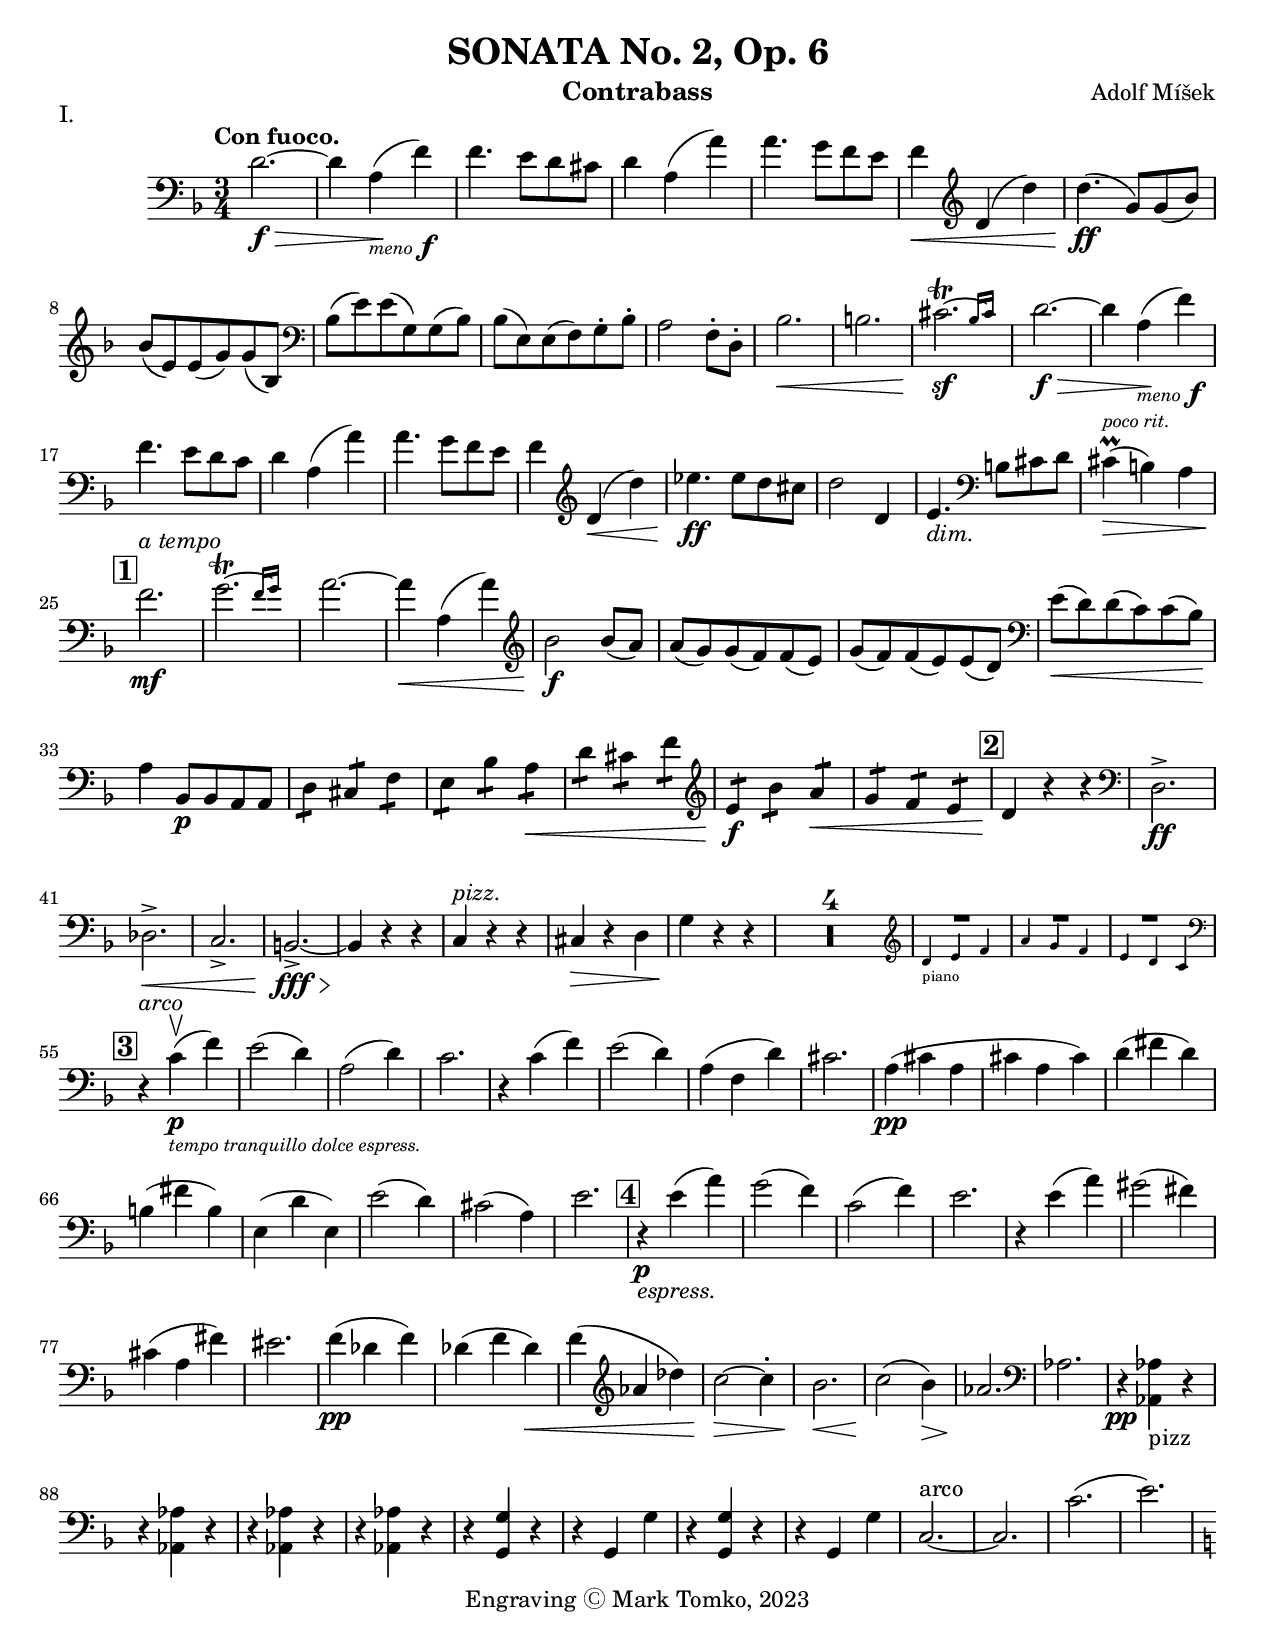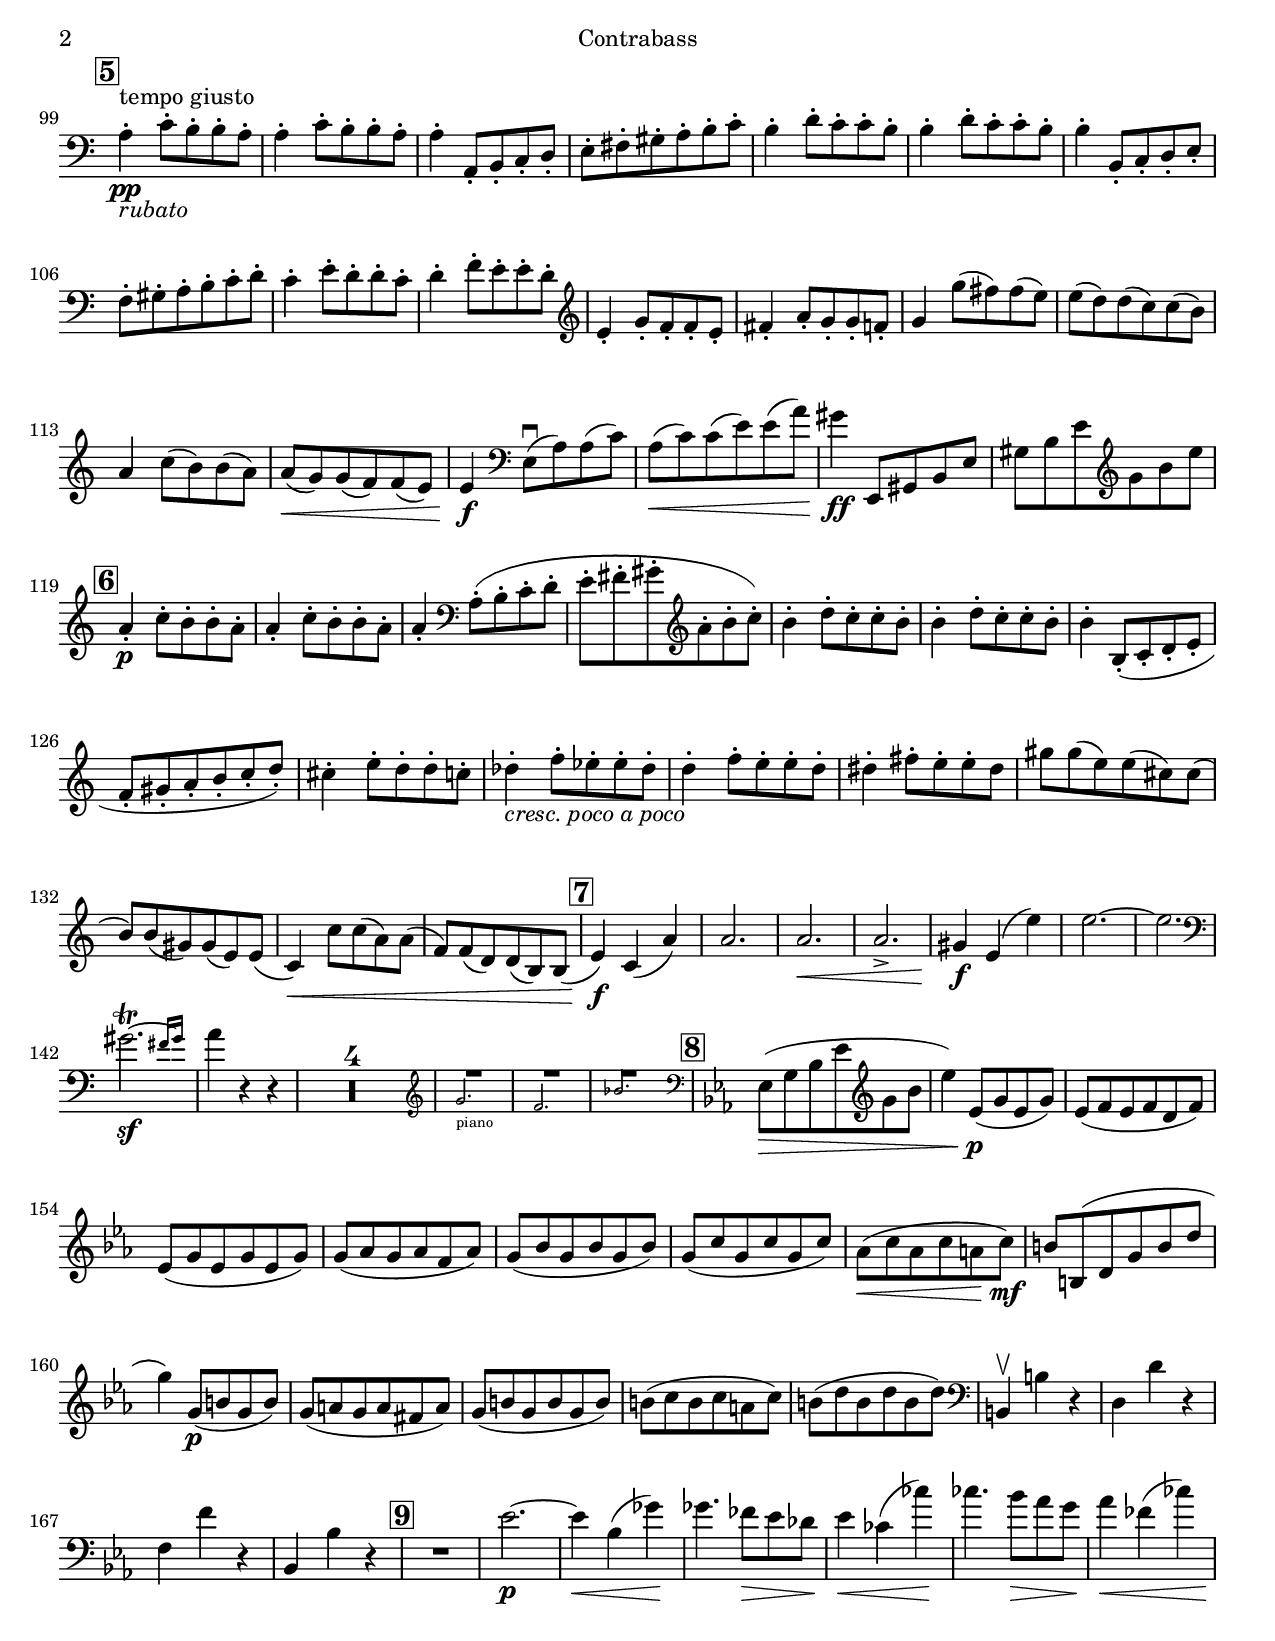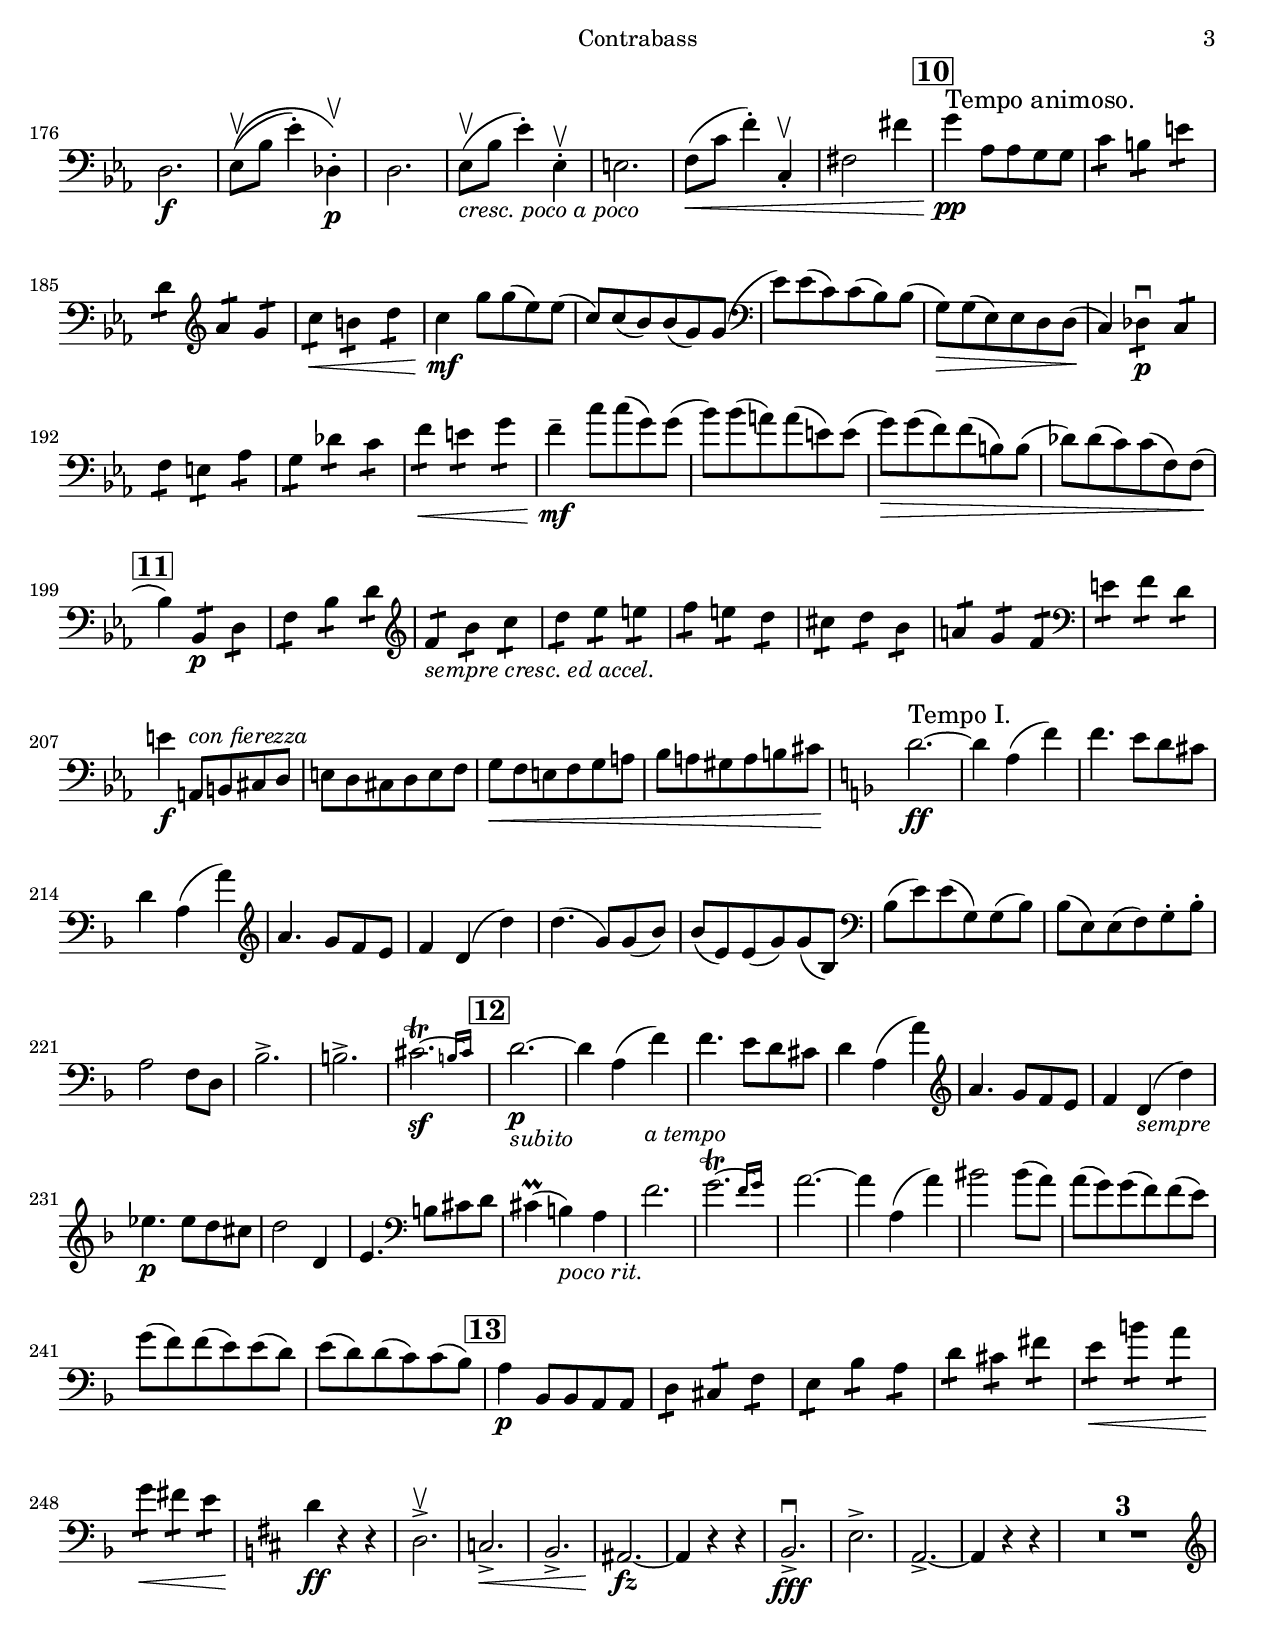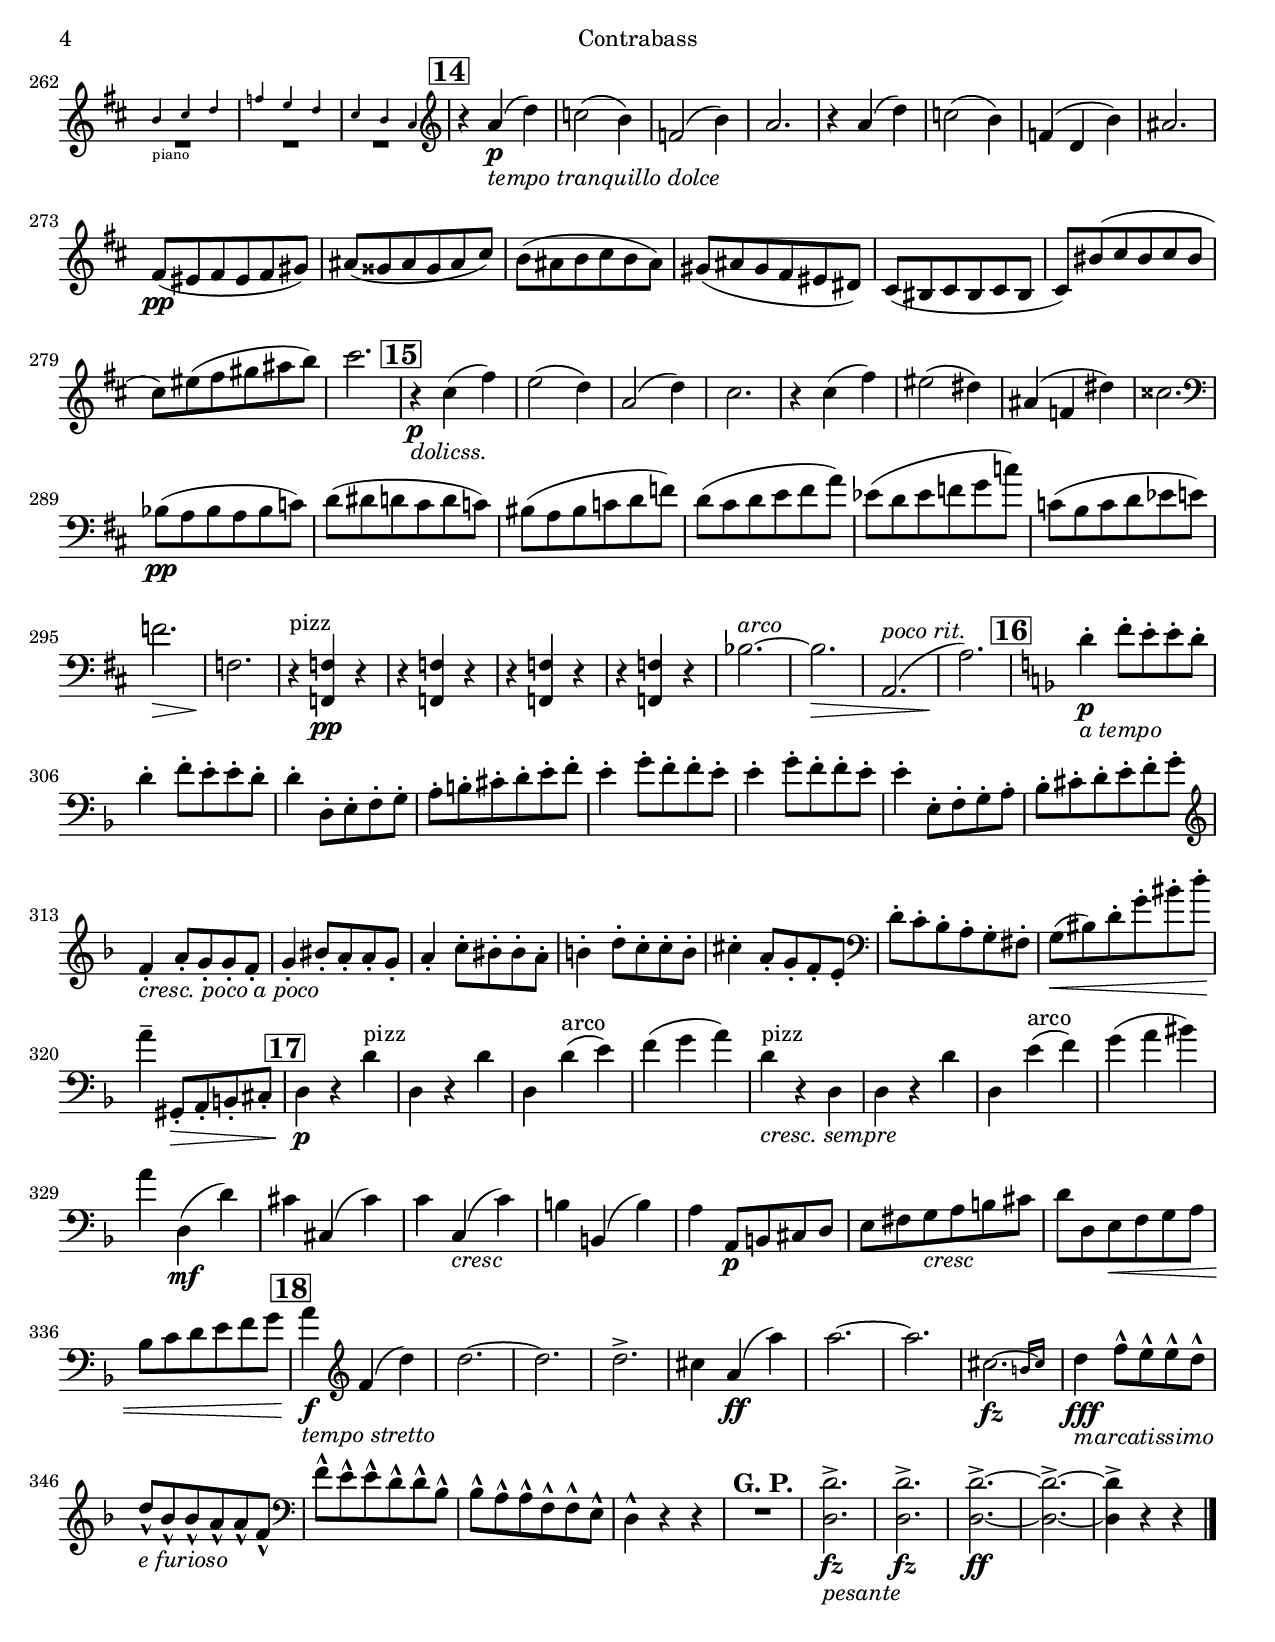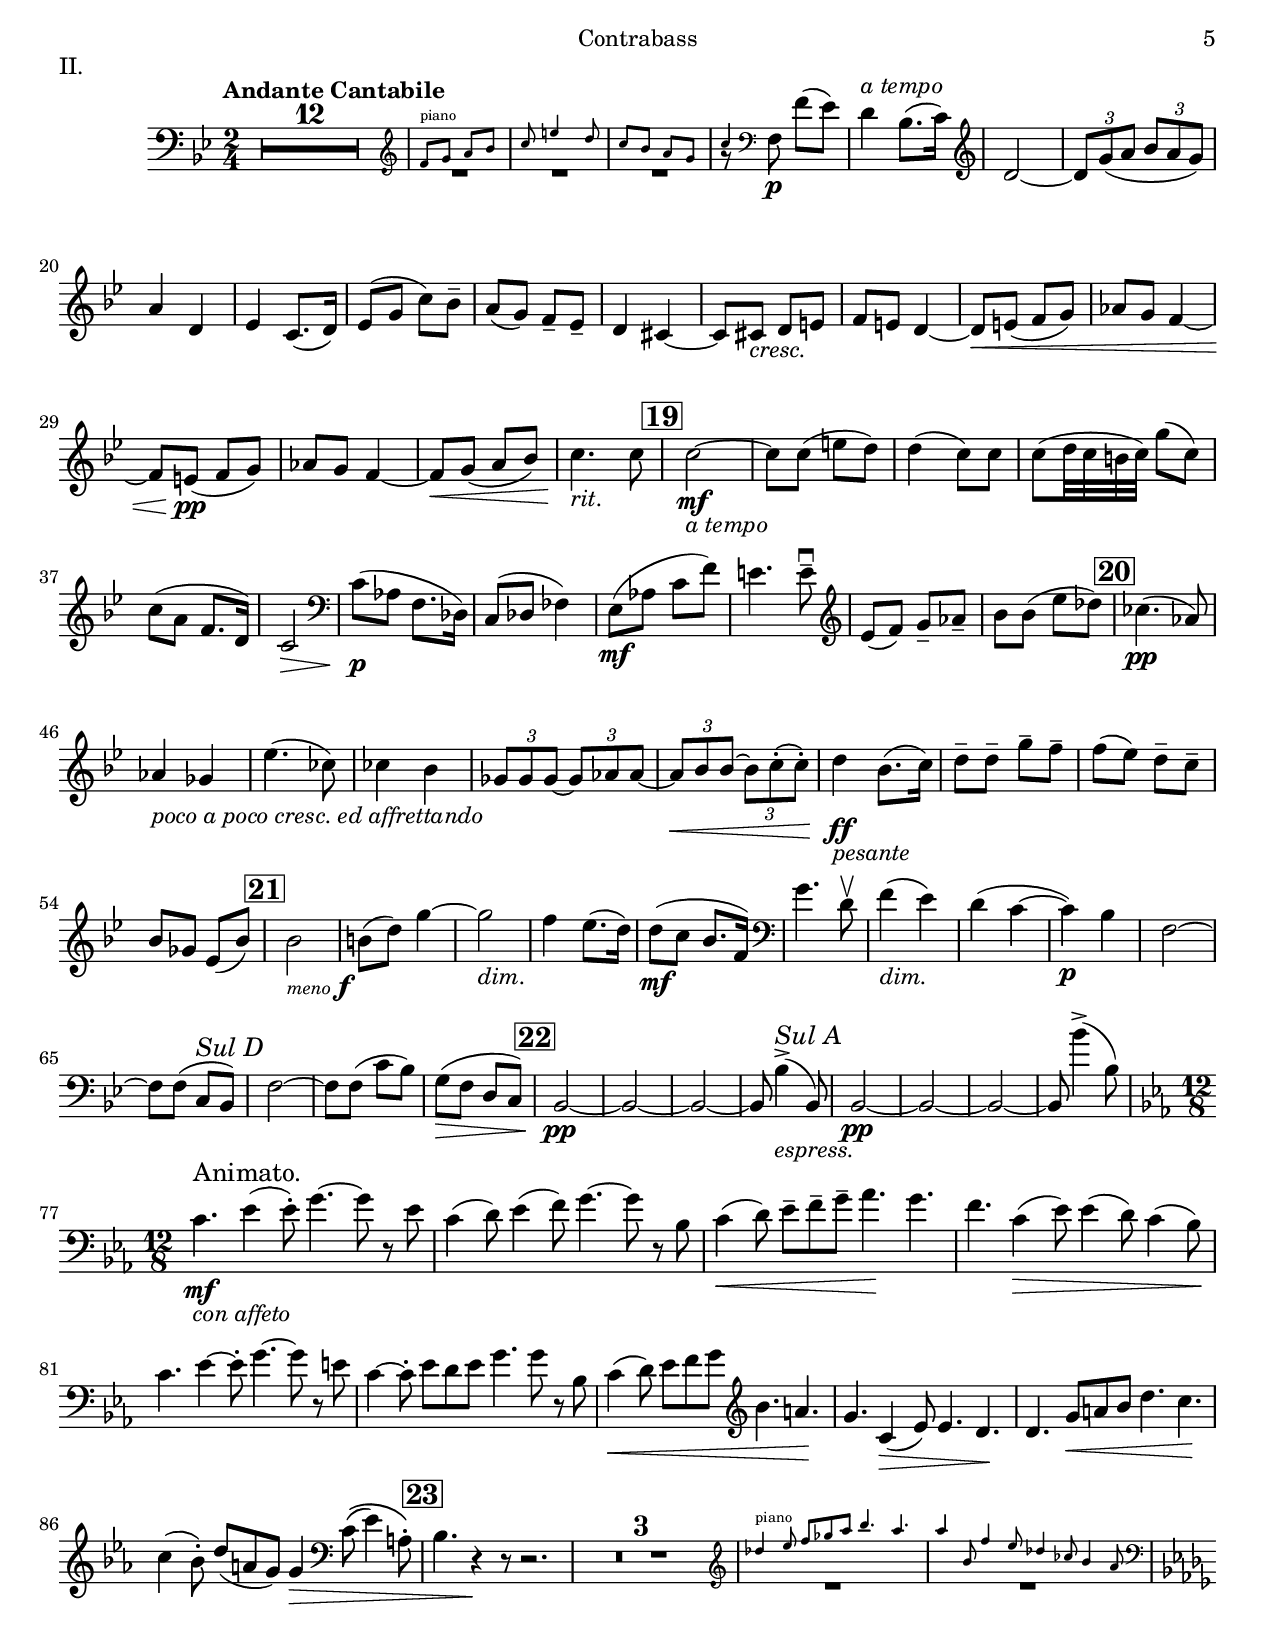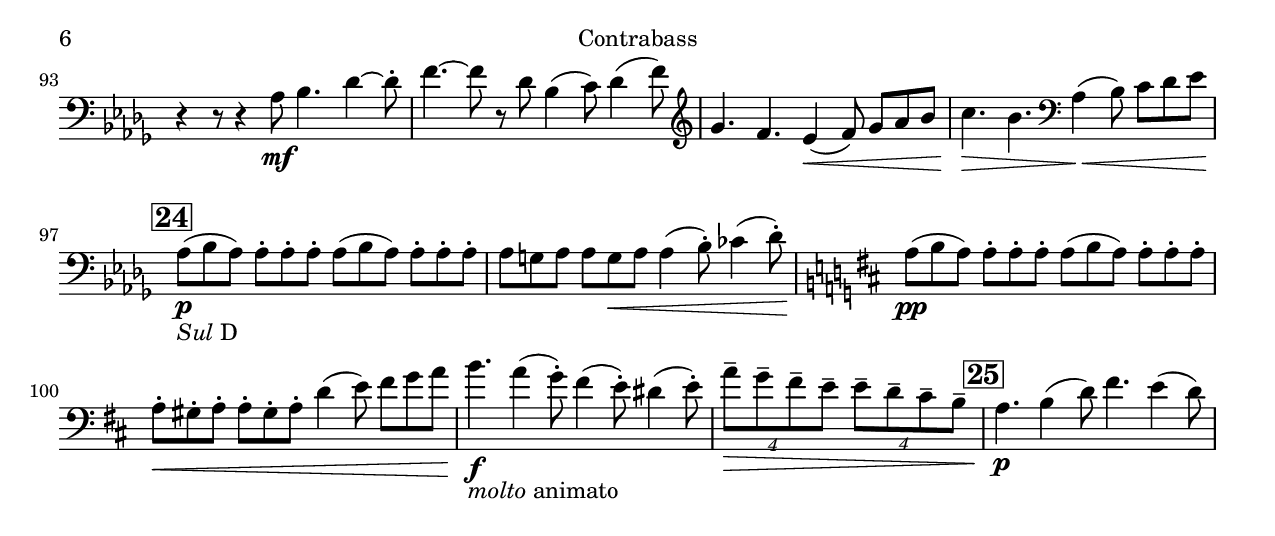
\version "2.24.3"

menoF = \markup { \tiny \italic meno \dynamic f }

\header {
  title = "SONATA No. 2, Op. 6"
  composer = "Adolf Míšek"
  instrument = "Contrabass"
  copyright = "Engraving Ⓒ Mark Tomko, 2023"
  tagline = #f
}

\paper {
  #(set-paper-size "letter")
}

\book {
  \score {
    \header {
      piece = "I."
    }
    \new Staff {
      \new Voice {
        \relative {
          \set Score.rehearsalMarkFormatter = #format-mark-box-numbers
          \clef bass
          \time 3/4
          \key d \minor
          \tempo "Con fuoco."

          | d'2.~ \f\>
          | d4 a4_\menoF\! (f'4)
          | f4. e8 d8 cis8
          | d4 a4 (a'4)
          | a4. g8 f8 e8
          | f4\< \clef treble d4 (d'4)
          | d4.\ff (g,8) g8 (bes8) \break
          | bes8 (e,8) e8 (g8) g8 (bes,8)
          | \clef bass bes8 (e8) e8 (g,8) g8 (bes8)
          | bes8 (e,8) e8 (f8) g8-. bes8-.
          | a2 f8-. d8-.
          | bes'2.\<
          | b2.
          | \afterGrace cis2.~\trill\sf{ bes16 [cis] }
          | d2.~\f\>
          | d4 a4_\menoF\! (f'4) \break
          | f4. e8 d8 c8
          | d4 a4 (a'4)
          | a4. g8 f8 e8
          | f4 \clef treble d4\< (d'4)
          | ees4.\ff ees8 d8 cis8
          | d2 d,4
          | e4._\markup {\italic dim. } \clef bass b8 cis8 d8
          | cis4^\markup{ \italic \tiny "poco rit." }\prall\> (b4) a4 \break
          | \mark \default f'2.\mf^\markup { \italic "a tempo" }
          | \afterGrace g2.~\trill { f16 [g] }
          | a2.~
          | a4\< a,4 (a'4)
          | \clef treble bes2\f bes8 (a8)
          | a8 (g8) g8 (f8) f8 (e8)
          | g8 (f8) f8 (e8) e8 (d8)
          | \clef bass e8\< (d8) d8 (c8) c8 (bes8)\! \break
          | a4 bes,8\p bes8 a8 a8
          | \repeat tremolo 2 d8 \repeat tremolo 2 cis8 \repeat tremolo 2 f8
          | \repeat tremolo 2 e8 \repeat tremolo 2 bes'8 \repeat tremolo 2 a8\<
          | \repeat tremolo 2 d8 \repeat tremolo 2 cis8 \repeat tremolo 2 f8
          | \clef treble \repeat tremolo 2 e8\f \repeat tremolo 2 bes'8 \repeat tremolo 2 a8\<
          | \repeat tremolo 2 g8 \repeat tremolo 2 f8 \repeat tremolo 2 e8
          | \mark \default d4\! r4 r4
          | \clef bass d,2.->\ff \break
          | des2.->\<
          | c2.->
          | b2.~->\fff\>
          | b4\! r4 r4
          | c4^\markup { \italic pizz. } r4 r4
          | cis4\> r4 d4
          | g4\! r4 r4
          | \compressMMRests{ R2.*4 }
          |
          <<
            { R2. } \\
            \new CueVoice {
              \cueClef "treble" \stemUp d'4_"piano" e f
            }
          >>
          | <<
            { R2. } \\
            \new CueVoice {
              \stemUp a4 g f
            }
          >>
          | <<
            { R2. } \\
            \new CueVoice {
              \stemUp e4 d c \cueClefUnset
            }
          >> \break
          | \mark \default r4^\markup { \italic arco } c4\p_\markup{ \tiny \italic "tempo tranquillo dolce espress."  }-\upbow (f)
          | e2 (d4)
          | a2 (d4)
          | c2.
          | r4 c (f)
          | e2 (d4)
          | a (f d')
          | cis2.
          | a4 \pp (cis a
          | cis a cis)
          | d (fis d) \break
          | b (fis' b,)
          | e, (d' e,)
          | e'2 (d4)
          | cis2 (a4)
          | e'2.
          | \mark \default r4\p_\markup{ \italic espress. } e4 (a)
          | g2 (f4)
          | c2 (f4)
          | e2.
          | r4 e (a)
          | gis2 (fis4) \break
          | cis (a fis')
          | eis2.
          | f4\pp (des f)
          | des (f des)\<
          | f (\clef treble aes des)
          | c2\>~c4-.
          | bes2.\<
          | c2\! (bes4)\>
          | aes2.\!
          | \clef bass aes,
          | r4\pp <<aes aes,_pizz>> r \break
          | r <<aes' aes,>> r
          | r <<aes' aes,>> r
          | r <<aes' aes,>> r
          | r <<g' g,>> r
          | r g g'
          | r <<g, g'>> r
          | r g, g'
          | c,2.~^arco
          | c2.
          | c'2. (
          | e2.) \pageBreak
          | \mark \default \key c \major a,4-.\pp_\markup{ \italic rubato }^\markup { "tempo giusto" } c8-. b-. b-. a-.
          | a4-. c8-. b-. b-. a-.
          | a4-. a,8-. b-. c-. d-.
          | e-. fis-. gis-. a-. b-. c-.
          | b4-. d8-. c-. c-. b-.
          | b4-. d8-. c-. c-. b-.
          | b4-. b,8-. c-. d-. e-. \break
          | f-. gis-. a-. b-. c-. d-.
          | c4-. e8-. d-. d-. c-.
          | d4-. f8-. e-. e-. d-.
          | \clef treble e4-. g8-. f-. f-. e-.
          | fis4-. a8-. g-. g-. f-.
          | g4 g'8 (fis) fis (e)
          | e8 (d) d (c) c (b) \break
          | a4 c8 (b) b (a)
          | a8\< (g) g (f) f (e)
          | e4\f \clef bass e,8\downbow (a) a (c)
          | a8\< (c) c (e) e (a)
          | gis4\ff e,,8 gis b e
          | gis8 b e \clef treble g b e \break
          | \mark \default a,4-.\p c8-. b-. b-. a-.
          | a4-. c8-. b-. b-. a-.
          | a4-. \clef bass  a,8-. (b-. c-. d-.
          | e8-. fis-. gis-. \clef treble a-. b-. c-.)
          | b4-. d8-. c-. c-. b-.
          | b4-. d8-. c-. c-. b-.
          | b4-. b,8-. (c-. d-. e-. \break
          | f8-. gis-. a-. b-. c-. d-.)
          | cis4-. e8-. d-. d-. c-.
          | des4-._\markup { \italic "cresc. poco a poco"} f8-. ees-. ees-. des-.
          | d4-. f8-. e-. e-. d-.
          | dis4-. fis8-. e-. e-. dis
          | gis8 gis (e) e (cis) cis ( \break
          | b8) b (gis) gis (e) e (
          | c4)\< c'8 c (a) a (
          | f8) f (d) d (b) b (
          | \mark \default e4\f) c (a')
          | a2.
          | a2.\<
          | a2.\accent
          | gis4\f e (e')
          | e2.~
          | e2. \break
          | \clef bass \afterGrace gis,2.~\trill\sf{ fis16 [gis] }
          | a4 r r
          | \compressMMRests{ R2.*4 }
          |
          <<
            { R2. } \\
            \new CueVoice {
              \cueClef "treble" \stemUp g2._"piano"
            }
          >>
          |
          <<
            { R2. } \\
            \new CueVoice {
              \stemUp f2.
            }
          >>
          |
          <<
            { R2. } \\
            \new CueVoice {
              \stemUp bes2. \cueClefUnset
            }
          >>
          | \mark \default \key ees \major ees,,8\> (g bes ees \clef treble g bes
          | ees4) ees,8\p (g ees g)
          | ees8 (f ees f d f) \break
          | ees8 (g ees g ees g)
          | g8 (aes g aes f aes)
          | g8 (bes g bes g bes)
          | g8 (c g c g c)
          | aes8\< (c aes c a c\mf)
          | b8 b, (d g b d \break
          | g4) g,8\p (b g b)
          | g8 (a g a fis a)
          | g8 (b g b g b)
          | b8 (c b c a c)
          | b8 (d b d b d)
          | \clef bass b,,4\upbow b' r
          | d,4 d' r \break
          | f,4 f' r
          | bes,,4 bes' r
          | \mark \default R2.
          | ees2.\p~
          | ees4\< bes (ges') \!
          | ges4. fes8 \> ees des \!
          | ees4\< ces (ces') \!
          | ces4. bes8 \> aes g \!
          | aes4 \< fes (ces') \pageBreak
          | d,,2.\f
          | ees8\upbow \((bes' ees4-.) des,-.\upbow\p\)
          | d2.
          | ees8\upbow_\markup { \italic "cresc. poco a poco"} (bes' ees4-.) ees,-.\upbow
          | e2.
          | f8\< (c' f4-.) c,-.\upbow
          | fis2 fis'4
          | \mark \default g4^\markup{ \large "Tempo animoso." }\pp aes,8 aes g g
          | \repeat tremolo 2 c8 \repeat tremolo 2 b8 \repeat tremolo 2 e8 \break
          | \repeat tremolo 2 d8 \clef treble \repeat tremolo 2 aes'8 \repeat tremolo 2 g8
          | \repeat tremolo 2 c8\< \repeat tremolo 2 b \repeat tremolo2 d
          | c4\mf g'8 g (ees) ees (
          | c8) c (bes) bes (g) g (
          | \clef bass ees8) ees (c) c (bes) bes (
          | g8)\> g (ees) ees d d ( \!
          | c4) \repeat tremolo 2 des8\downbow\p \repeat tremolo 2 c8\break
          | \repeat tremolo 2 f8 \repeat tremolo 2 e8 \repeat tremolo 2 aes
          | \repeat tremolo 2 g8 \repeat tremolo 2 des'8 \repeat tremolo 2 c8
          | \repeat tremolo 2 f8\< \repeat tremolo 2 e \repeat tremolo 2 g
          | f4\tenuto\mf c'8 c (g) g (
          | bes8) bes (a) a (e) e (
          | g8)\> g (f) f (b,) b (
          | des8) des (c) c (f,) f ( \! \break
          | \mark \default bes4) \repeat tremolo 2 bes,8\p \repeat tremolo 2 d8
          | \repeat tremolo 2 f8 \repeat tremolo 2 bes8 \repeat tremolo 2 d8
          | \clef treble \repeat tremolo 2 f8_\markup { \italic "sempre cresc. ed accel."} \repeat tremolo 2 bes8 \repeat tremolo 2 c8
          | \repeat tremolo 2 d8 \repeat tremolo 2 ees8 \repeat tremolo 2 e8
          | \repeat tremolo 2 f8 \repeat tremolo 2 e8 \repeat tremolo 2 d8
          | \repeat tremolo 2 cis8 \repeat tremolo 2 d8 \repeat tremolo 2 bes
          | \repeat tremolo 2 a8 \repeat tremolo 2 g8 \repeat tremolo 2 f8
          | \clef bass \repeat tremolo 2 e8 \repeat tremolo 2 f8 \repeat tremolo 2 d8 \break
          | e4\f a,,8^\markup { \italic "con fierezza" } b cis d
          | e8 d cis d e f
          | g8\< f e f g a
          | bes8 a gis a b cis
          | \key d \minor d2.\ff^\markup{ \large "Tempo I." }~
          | d4 a (f')
          | f4. e8 d cis \break
          | d4 a (a')
          | \clef treble a4. g8 f e
          | f4 d (d')
          | d4. (g,8) g (bes)
          | bes8 (e,) e (g) g (bes,)
          | \clef bass bes8 (e) e (g,) g (bes)
          | bes8 (e,) e (f) g-. bes-. \break
          | a2 f8 d8
          | bes'2.\accent
          | b2.\accent
          | \afterGrace cis2.\sf~\trill\sf{ b16 [cis] }
          | \mark \default d2.~\p_\markup { \italic subito }
          | d4 a (f')
          | f4. e8 d cis
          | d4 a (a')
          | \clef treble a4. g8 f e
          | f4 d_\markup { \italic sempre} (d') \break
          | ees4.\p ees8 d cis
          | d2 d,4
          | e4. \clef bass b8 cis d
          | cis4\prall (b_\markup { \italic "poco rit." }) a
          | f'2.^\markup { \italic "a tempo" }
          | \afterGrace g2.~\trill {f16 [g] }
          | a2.~
          | a4 a, (a')
          | bis2 bis8 (a)
          | a8 (g) g (f) f (e) \break
          | g8 (f) f (e) e (d)
          | e (d) d (c) c (bes)
          | \mark \default a4\p bes,8 bes a a
          | \repeat tremolo 2 d8 \repeat tremolo 2 cis8 \repeat tremolo 2 f8
          | \repeat tremolo 2 e8 \repeat tremolo 2 bes'8 \repeat tremolo 2 a8
          | \repeat tremolo 2 d8 \repeat tremolo 2 cis8 \repeat tremolo 2 fis8
          | \repeat tremolo 2 e8\< \repeat tremolo 2 b'8 \repeat tremolo 2 a8 \break
          | \repeat tremolo 2 g8\< \repeat tremolo 2 fis8 \repeat tremolo 2 e8
          | \key d \major d4\ff r r
          | d,2.\accent\upbow
          | c2.\accent\<
          | b2.\accent
          | ais2.~\fz
          | ais4 r r
          | b2.\fff\accent\downbow
          | e2.\accent
          | a,2.~\accent
          | a4 r r
          | \compressMMRests{ R2.*3 } \clef treble \pageBreak
          |
          <<
            \new CueVoice {
              \stemUp b''4_"piano" cis d
            } \\
            { R2. }
          >>
          |
          <<
            \new CueVoice {
              \stemUp f4 e d
            } \\
            { R2. }
          >>
          |
          <<
            \new CueVoice {
              \stemUp cis4 b a
            } \\
            { R2. }
          >>
          | \mark \default \set Staff.forceClef = ##t \clef treble r4 a\p_\markup { \italic "tempo tranquillo dolce" } (d)
          | c2 (b4)
          | f2 (b4)
          | a2.
          | r4 a (d)
          | c2 (b4)
          | f4 (d b')
          | ais2. \break
          | fis8\pp (eis fis eis fis gis)
          | ais8 (gisis ais gisis ais cis)
          | b8 (ais b cis b ais)
          | gis8 (ais gis fis eis dis)
          | cis8 (bis cis bis cis bis
          | cis8) bis' (cis bis cis bis \break
          | cis8) eis (fis gis ais b)
          | cis2.
          | \mark \default r4\p_\markup { \italic dolicss. } cis, (fis)
          | e2 (d4)
          | a2 (d4)
          | cis2.
          | r4 cis (fis)
          | eis2 (dis4)
          | ais (f dis')
          | cisis2.\break
          | \clef bass bes,8\pp (a bes a bes c)
          | d8 (dis d cis d c)
          | bis8 (a bis c d f)
          | d8 (cis d e fis a)
          | ees8 (d ees f g c)
          | c,8 (b c d ees e) \break
          | f2.\>
          | f,2.\!
          | r4^pizz << f f,\pp >> r
          | r4 << f' f, >> r
          | r4 << f' f, >> r
          | r4 << f' f, >> r
          | bes'2.~^\markup { \italic arco }
          | bes2.\>
          | a,2.^\markup {\italic "poco rit."} (
          | a'2.)\!
          | \key d \minor \mark \default d4-.\p_\markup { \italic "a tempo" } f8-. e-. e-. d-.\break
          | d4-. f8-. e-. e-. d-.
          | d4-. d,8-. e-. f-. g-.
          | a-. b-. cis-. d-. e-. f-.
          | e4-. g8-. f-. f-. e-.
          | e4-. g8-. f-. f-. e-.
          | e4-. e,8-. f-. g-. a-.
          | bes8-. cis-. d-. e-. f-. g-.\break
          | \clef treble f4-._\markup { \italic "cresc. poco a poco " } a8-. g-. g-. f-.
          | g4-. bis8-. a-. a-. g-.
          | a4-. c8-. bis-. bis-. a-.
          | b4-. d8-. c-. c-. b-.
          | cis4-. a8-. g-. f-. e-.
          | \clef bass d8-. c-. bes-. a-. g-. fis-.
          | g8\< (bis) d-. g-. bis-. d-.\! \break
          | a4\tenuto gis,,8-.\> a-. b-. cis-.
          | \mark \default d4\p r d'^pizz
          | d,4 r d'
          | d,4 d'^arco (e)
          | f4 (g a)
          | d,4^pizz_\markup { \italic "cresc. sempre" } r d,
          | d4 r d'
          | d,4 e'^arco (f)
          | g4 (a bis) \break
          | a4 d,,\mf (d')
          | cis4 cis,4 (cis'4)
          | c4 c,_\markup { \italic cresc } (c')
          | b4 b, (b')
          | a4 a,8\p b cis d
          | e8 fis g_\markup { \italic cresc } a b cis
          | d8 d,8 e\< f g a \break
          | bes8 c d e f g
          | \mark \default a4\f_\markup { \italic "tempo stretto"} \clef treble f (d')
          | d2.~
          | d2.
          | d2.\accent
          | cis4 a\ff (a')
          | a2.~
          | a2.
          | \afterGrace cis,~\fz { b16 [cis] }
          | d4\fff_\markup { \italic "marcatissimo" } f8\marcato e\marcato e\marcato d\marcato \break
          | d8\marcato_\markup { \italic "e furioso" } bes\marcato bes\marcato a\marcato a\marcato f\marcato
          | \clef bass f8\marcato e\marcato e\marcato d\marcato d\marcato bes\marcato
          | bes8\marcato a\marcato a\marcato f\marcato f\marcato e\marcato
          | d4\marcato r r
          | R2.^\markup { \large \bold "G. P."}
          | <<d2.\fz_\markup { \italic "pesante" } d'\accent>>
          | <<d,2.\fz d'\accent>>
          | <<d,2.\ff~ d'\accent~>>
          | <<d,2.~ d'\accent~>>
          | <<d,4 d'\accent>> r r \fine
        }
      }
    }
  }

  \score {
    \header {
      piece = "II."
    }
    \new Staff {
      \new Voice {
        \relative {
          \set Score.rehearsalMarkFormatter = #format-mark-box-numbers
          \clef bass
          \time 2/4
          \key bes \major
          \tempo "Andante Cantabile"
          | \compressMMRests{ R2*12 }
          | <<
            \new CueVoice {
              \cueClef "treble" \stemUp f'8^"piano" g a bes
            } \\
            {  R2 }
          >>
          | <<
            \new CueVoice {
              \stemUp c8 e4 d8
            } \\
            { R2 }
          >>
          | <<
            \new CueVoice {
              \stemUp c8 bes a g
            } \\
            { R2 }
          >>
          | <<
            { g8\rest \cueClefUnset f,\p f' (ees) }
            \new CueVoice {
              \stemUp c'4 s
            }
          >>
          | d,4^\markup { \italic "a tempo" } bes8. (c16)
          | \clef treble d2~
          | \tuplet 3/2 { d8 g (a } \tuplet 3/2 { bes a g) } \break
          | a4 d,
          | ees4 c8. (d16)
          | ees8 (g c) bes\tenuto
          | a8 (g) f\tenuto ees\tenuto
          | d4 cis~
          | cis8 cis_\markup { \italic cresc. } d e
          | f8 e d4~
          | d8\< e (f g)
          | aes8 g f4~ \break
          | f8 e\pp (f g)
          | aes8 g f4~
          | f8\< g (a bes)
          | c4.\!_\markup {\italic rit.} c8
          | \mark #19 c2~\mf_\markup {\italic "a tempo" }
          | c8 c (e d)
          | d4 (c8) c
          | c8 (d32 c b c) g'8 (c,) \break
          | c8 (a f8. d16)
          | c2\>
          | \clef bass c8\p (aes f8. des16)
          | c8 (des fes4)
          | ees8\mf (aes c f)
          | e4. e8\tenuto\downbow
          | \clef treble ees8 (f) g\tenuto aes\tenuto
          | bes8 bes8 (ees des)
          | \mark \default ces4.\pp (aes8) \break
          | aes4_\markup { \italic "poco a poco cresc. ed affrettando" } ges
          | ees'4. (ces8)
          | ces4 bes
          | \tuplet 3/2 { ges8 ges ges~ } \tuplet 3/2 { ges8 aes aes~ }
          | \tuplet 3/2 { aes8\< bes bes~ } \tuplet 3/2 { bes8 c-. (c-.) }
          | d4\ff_\markup { \italic pesante } bes8. (c16)
          | d8\tenuto d\tenuto g\tenuto f\tenuto
          | f8 (ees) d\tenuto c\tenuto \break
          | bes8 ges ees (bes')
          | \mark \default bes2_\menoF
          | b8 (d) g4~
          | g2_\markup {\italic "dim." }
          | f4 ees8. (d16)
          | d8\mf (c bes8. f16)
          | \clef bass g4. d8\upbow
          | f4_\markup{ \italic "dim." } (ees)
          | d4 (c~
          | c4\p) bes
          | f2~
          | f8 f (c^\markup { \italic \large "Sul D" } bes)
          | f'2~
          | f8 f (c' bes)
          | g8\> (f d c)
          | \mark \default bes2~\pp
          | bes2~
          | bes2~
          | bes8 bes'4\accent^\markup { \italic \large "Sul A" }_\markup{ \italic espress. } (bes,8)
          | bes2~\pp
          | bes2~
          | bes2~
          | bes8 bes''4\accent (bes,8) \break
          | \time 12/8 \key c \minor c4._\markup { \italic "con affeto" }^\markup { \large Animato. }\mf ees4 (ees8-.) g4.~ g8 r8 ees8
          | c4 (d8) ees4 (f8) g4.~ g8 r bes,
          | c4\< (d8) ees\tenuto f\tenuto g\tenuto aes4.\! g4.
          | f4. c4\> (ees8) ees4 (d8) c4 (bes8)\! \break
          | c4. ees4~ ees8-. g4.~ g8 r e
          | c4~ c8-. ees8 d ees g4. g8 r bes,
          | c4\< (d8) ees f g \clef treble bes4. a4.\!
          | g4. c,4\> (ees8) ees4. d4.\!
          | d4. g8\< a bes d4. c4.\! \break
          | c4 (bes8-.) d (a g) g4\> \clef bass c,8 \((ees4) a,8-.\)
          | \mark \default bes4. r4\! r8 r2.
          | \compressMMRests{ R1.*3 }
          | <<
            \new CueVoice {
              \cueClef "treble" \stemUp des'4^"piano" ees8 f ges aes bes4. aes4.
            } \\
            { R1. }
          >>
          | <<
            \new CueVoice {
              \stemUp aes4 bes,8 f'4 ees8 des4 ces8 bes4 aes8 \cueClefUnset
            } \\
            { R1.}
          >> \pageBreak
          | \key bes \minor r4 r8 r4 aes,8\mf bes4. des4~ des8-.
          | f4.~ f8 r8 des8 bes4 (c8) des4 (f8)
          | \clef treble ges4. f4. ees4\< (f8) ges8 aes bes
          | c4.\> bes4. \clef bass aes,4\< (bes8) c des ees \break
          | \mark \default aes,8_\markup { \italic Sul D }\p (bes aes) aes-. aes-. aes-. aes (bes aes) aes-. aes-. aes-.
          | aes8 g aes aes g\< aes aes4 (bes8-.) ces4 (des8-.) \key d \major a8\pp (b a) a-. a-. a-. a (b a) a-. a-. a-. \break
          | a8-.\< gis-. a-. a-. gis-. a-. d4 (e8) fis g a
          | b4._\markup{ \italic molto animato}\f a4 (g8-.) fis4 (e8-.) dis4 (e8-.)
          | \tuplet 4/6 { a8\tenuto\> [g\tenuto fis\tenuto e\tenuto] } \tuplet 4/6 { e\tenuto [d\tenuto cis\tenuto b\tenuto] }
          | \mark \default a4.\p b4 (d8) fis4. e4 (d8)
        }
      }
    }
  }

}
